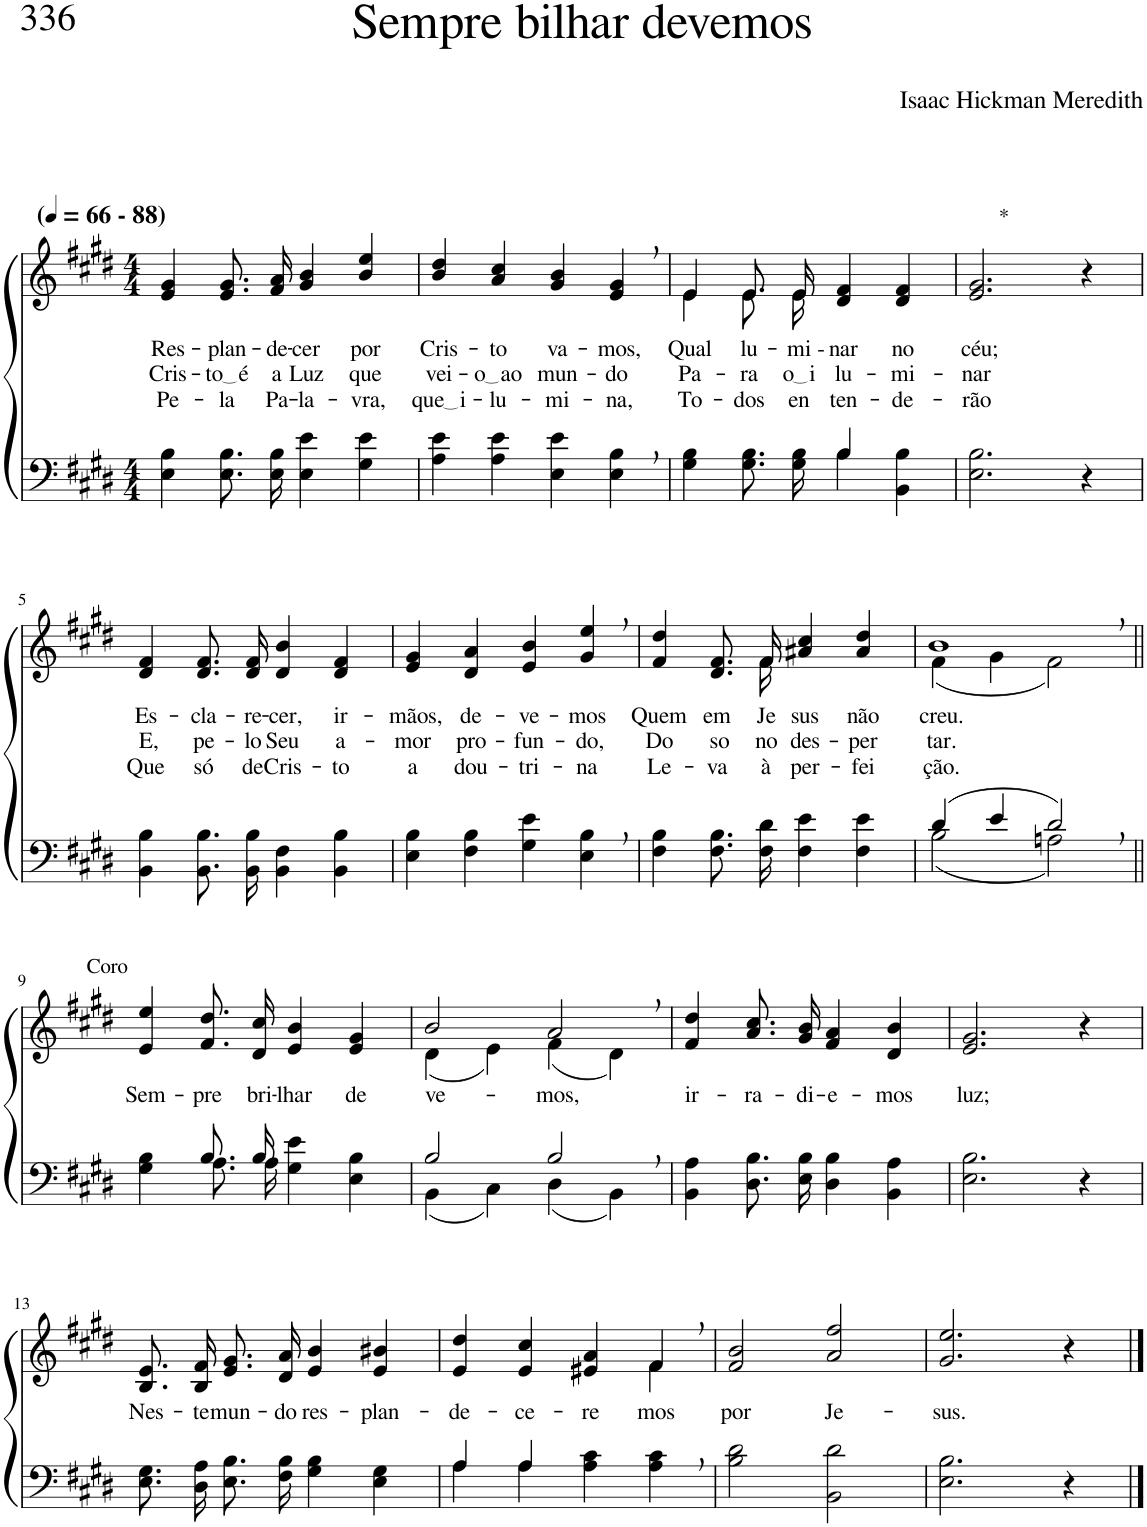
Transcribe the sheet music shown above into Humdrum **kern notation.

**kern	**kern	**text	**text	**text
*part2	*part1	*part1	*part1	*part1
*staff2	*staff1	*staff1	*staff1	*staff1
*I"Parte III e IV	*I"Parte I e II	*	*	*
*clefF4	*clefG2	*	*	*
*Trd1c2	*Trd1c2	*	*	*
*k[f#c#g#d#]	*k[f#c#g#d#]	*	*	*
*M4/4	*M4/4	*	*	*
*MM66	*MM66	*	*	*
=1	=1	=1	=1	=1
!	!LO:TX:a:B:t=(	!	!	!
!	!LO:TX:a:B:t=- 88)	!	!	!
!	!	!LO:LY:b	!LO:LY:b	!LO:LY:b
4E\ 4B\	4e/ 4g#/	Res-	Cris-	Pe-
!	!	!LO:LY:b	!LO:LY:b	!LO:LY:b
8.E\ 8.B\L	8.e/ 8.g#/L	-plan-	to é	-la
!	!	!LO:LY:b	!LO:LY:b	!LO:LY:b
16E\ 16B\Jk	16f#/ 16a/Jk	-de-	a	-Pa-
!	!	!LO:LY:b	!LO:LY:b	!LO:LY:b
4E\ 4e\	4g#/ 4b/	-cer	Luz	-la-
!	!	!LO:LY:b	!LO:LY:b	!LO:LY:b
4G#\ 4e\	4b/ 4ee/	por	que	-vra,
=2	=2	=2	=2	=2
!	!	!LO:LY:b	!LO:LY:b	!LO:LY:b
4A\ 4e\	4b/ 4dd#/	Cris-	vei-	que i
!	!	!LO:LY:b	!LO:LY:b	!LO:LY:b
4A\ 4e\	4a/ 4cc#/	-to	o ao	-lu-
!	!	!LO:LY:b	!LO:LY:b	!LO:LY:b
4E\ 4e\	4g#/ 4b/	va-	mun-	-mi-
!	!	!LO:LY:b	!LO:LY:b	!LO:LY:b
4E\, 4B\,	4e/, 4g#/,	-mos,	-do	-na,
=3	=3	=3	=3	=3
*^	*	*	*	*
!	!	!	!LO:LY:b	!LO:LY:b	!LO:LY:b
*	*	*^	*	*	*
2ryy	4G#\ 4B\	4e\	4e/	Qual	Pa-	To-
!	!	!	!	!LO:LY:b	!LO:LY:b	!LO:LY:b
.	8.G#\ 8.B\L	8.e\L	8.e/L	lu-	-ra	-dos
!	!	!	!	!LO:LY:b	!LO:LY:b	!LO:LY:b
.	16G#\ 16B\Jk	16e\Jk	16e/Jk	-mi --	o i	en-
!	!	!	!	!LO:LY:b	!LO:LY:b	!LO:LY:b
4B/	4B\	2ryy	4d#/ 4f#/	-nar	-lu-	-ten-
!	!	!	!	!LO:LY:b	!LO:LY:b	!LO:LY:b
4ryy	4BB\ 4B\	.	4d#/ 4f#/	no	-mi-	-de-
=4	=4	=4	=4	=4	=4	=4
!	!	!LO:TX:a:t=*	!	!	!	!
!	!	!	!	!LO:LY:b	!LO:LY:b	!LO:LY:b
*v	*v	*	*	*	*	*
*	*v	*v	*	*	*
2.E\ 2.B\	2.e/ 2.g#/	-céu;	-nar	-rão
4r	4r	.	.	.
!!LO:LB:g=z
=5	=5	=5	=5	=5
!	!	!LO:LY:b	!LO:LY:b	!LO:LY:b
4BB\ 4B\	4d#/ 4f#/	Es-	E,	Que
!	!	!LO:LY:b	!LO:LY:b	!LO:LY:b
8.BB\ 8.B\L	8.d#/ 8.f#/L	-cla-	pe-	só
!	!	!LO:LY:b	!LO:LY:b	!LO:LY:b
16BB\ 16B\Jk	16d#/ 16f#/Jk	-re-	-lo	de
!	!	!LO:LY:b	!LO:LY:b	!LO:LY:b
4BB\ 4F#\	4d#/ 4b/	-cer,	Seu	Cris-
!	!	!LO:LY:b	!LO:LY:b	!LO:LY:b
4BB\ 4B\	4d#/ 4f#/	ir-	a-	-to
=6	=6	=6	=6	=6
!	!	!LO:LY:b	!LO:LY:b	!LO:LY:b
4E\ 4B\	4e/ 4g#/	-mãos,	-mor	a
!	!	!LO:LY:b	!LO:LY:b	!LO:LY:b
4F#\ 4B\	4d#/ 4a/	de-	pro-	dou-
!	!	!LO:LY:b	!LO:LY:b	!LO:LY:b
4G#\ 4e\	4e/ 4b/	-ve-	-fun-	-tri-
!	!	!LO:LY:b	!LO:LY:b	!LO:LY:b
4E\, 4B\,	4g#/, 4ee/,	-mos	-do,	-na
=7	=7	=7	=7	=7
!	!	!LO:LY:b	!LO:LY:b	!LO:LY:b
*	*^	*	*	*
4F#\ 4B\	4f#/ 4dd#/	4..ryy	Quem	Do	Le-
!	!	!	!LO:LY:b	!LO:LY:b	!LO:LY:b
8.F#\ 8.B\L	8.d#/ 8.f#/L	.	em	so-	-va
!	!	!	!LO:LY:b	!LO:LY:b	!LO:LY:b
16F#\ 16d#\Jk	16f#/Jk	16f#\	Je-	-no	à
!	!	!	!LO:LY:b	!LO:LY:b	!LO:LY:b
4F#\ 4e\	4a#X/ 4cc#/	2ryy	-sus	des-	per-
!	!	!	!LO:LY:b	!LO:LY:b	!LO:LY:b
4F#\ 4e\	4a#/ 4dd#/	.	não	-per-	-fei-
=8	=8	=8	=8	=8	=8
*^	*	*	*	*	*
!	!	!	!	!LO:LY:b	!LO:LY:b	!LO:LY:b
(4d#/	(2B\	1b,	(4f#\	creu.	-tar.	-ção.
4e/	.	.	4g#\	.	.	.
2d#,/)	2An\)	.	2f#\)	.	.	.
!!LO:LB:g=z
=9||	=9||	=9||	=9||	=9||	=9||	=9||
!	!	!LO:TX:a:t=Coro	!	!	!	!
!	!	!	!	!LO:LY:b	!	!
*	*	*v	*v	*	*	*
4ryy	4G#\ 4B\	4e/ 4ee/	Sem-	.	.
!	!	!	!LO:LY:b	!	!
8.B/L	8.A\L	8.f#/ 8.dd#/L	-pre	.	.
!	!	!	!LO:LY:b	!	!
16B/Jk	16A\Jk	16d#/ 16cc#/Jk	bri-	.	.
!	!	!	!LO:LY:b	!	!
2ryy	4G#\ 4e\	4e/ 4b/	-lhar	.	.
!	!	!	!LO:LY:b	!	!
.	4E\ 4B\	4e/ 4g#/	de-	.	.
=10	=10	=10	=10	=10	=10
*	*	*^	*	*	*
!	!	!	!	!LO:LY:b	!	!
2B/	(4BB\	2b/	(4d#\	-ve-	.	.
.	4C#\)	.	4e\)	.	.	.
!	!	!	!	!LO:LY:b	!	!
2B,/	(4D#\	2a,/	(4f#\	-mos,	.	.
.	4BB\)	.	4d#\)	.	.	.
=11	=11	=11	=11	=11	=11	=11
!	!	!	!	!LO:LY:b	!	!
*v	*v	*	*	*	*	*
*	*v	*v	*	*	*
4BB\ 4A\	4f#/ 4dd#/	ir-	.	.
!	!	!LO:LY:b	!	!
8.D#\ 8.B\L	8.a/ 8.cc#/L	-ra-	.	.
!	!	!LO:LY:b	!	!
16E\ 16B\Jk	16g#/ 16b/Jk	-di-	.	.
!	!	!LO:LY:b	!	!
4D#\ 4B\	4f#/ 4a/	-e-	.	.
!	!	!LO:LY:b	!	!
4BB\ 4A\	4d#/ 4b/	-mos	.	.
=12	=12	=12	=12	=12
!	!	!LO:LY:b	!	!
2.E\ 2.B\	2.e/ 2.g#/	luz;	.	.
4r	4r	.	.	.
!!LO:LB:g=z
=13	=13	=13	=13	=13
!	!	!LO:LY:b	!	!
8.E\ 8.G#\L	8.B/ 8.e/L	Nes-	.	.
!	!	!LO:LY:b	!	!
16D#\ 16A\Jk	16B/ 16f#/Jk	-te	.	.
!	!	!LO:LY:b	!	!
8.E\ 8.B\L	8.e/ 8.g#/L	mun-	.	.
!	!	!LO:LY:b	!	!
16F#\ 16B\Jk	16d#/ 16a/Jk	-do	.	.
!	!	!LO:LY:b	!	!
4G#\ 4B\	4e/ 4b/	res-	.	.
!	!	!LO:LY:b	!	!
4E\ 4G#\	4e/ 4b#X/	-plan-	.	.
=14	=14	=14	=14	=14
*^	*	*	*	*
!	!	!	!LO:LY:b	!	!
*	*	*^	*	*	*
4A\	4A/	4e/ 4dd#/	2.ryy	-de-	.	.
!	!	!	!	!LO:LY:b	!	!
4A\	4A/	4e/ 4cc#/	.	-ce-	.	.
!	!	!	!	!LO:LY:b	!	!
4A\ 4c#\	2ryy	4e#X/ 4a/	.	-re-	.	.
!	!	!	!	!LO:LY:b	!	!
4A\, 4c#\,	.	4f#,/	4f#\	-mos	.	.
*v	*v	*	*	*	*	*
=15	=15	=15	=15	=15	=15
!	!	!	!LO:LY:b	!	!
*	*v	*v	*	*	*
2B\ 2d#\	2f#/ 2b/	por	.	.
!	!	!LO:LY:b	!	!
2BB\ 2d#\	2a/ 2ff#/	Je-	.	.
=16	=16	=16	=16	=16
!	!	!LO:LY:b	!	!
2.E\ 2.B\	2.g#/ 2.ee/	-sus.	.	.
4r	4r	.	.	.
==	==	==	==	==
*-	*-	*-	*-	*-
